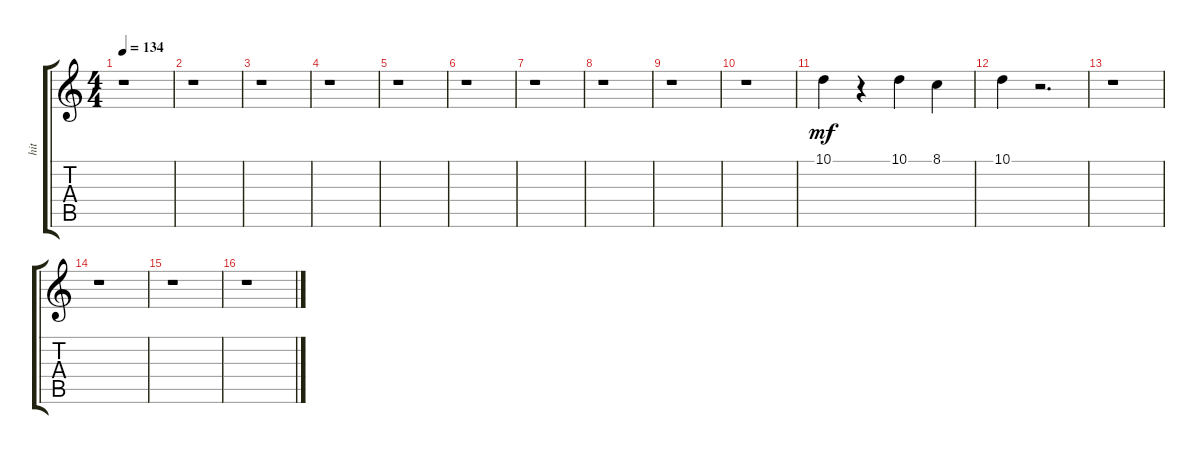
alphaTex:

\track ("hit" "hit") {instrument stringensemble2}
\staff {score tabs}
\tuning (E4 B3 G3 D3 A2 E2) {hide}
\ts (4 4)
\tempo 134
\clef g2
\ks c
r.1{dy f} |
r.1 |
r.1 |
r.1 |
r.1 |
r.1 |
r.1 |
r.1 |
r.1 |
r.1 |
10.1.4{dy mf} r.4 10.1.4 8.1.4 |
10.1.4 r.2{d} |
r.1 |
r.1 |
r.1 |
r.1
